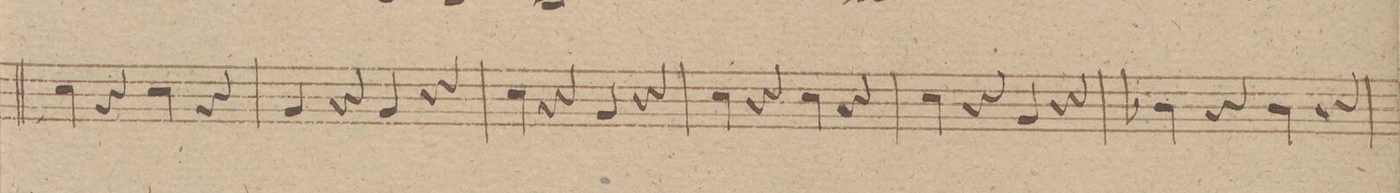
**kern	**dynam
*I"Clarino 2do in E.	*
*clefG2	*
*k[f#c#g#d#]	*
*met(c|)	*
*M2/2	*
4ee\	.
4r	.
4ee\	.
4r	.
=279	=279
4b\	.
4r	.
4b\	.
4r	.
=280	=280
4ee\	.
4r	.
4b\	.
4r	.
=281	=281
4ee\	.
4r	.
4ee\	.
4r	.
=282	=282
4ee\	.
4r	.
4b\	.
4r	.
=283	=283
4ddX\	.
4r	.
4dd\	.
4r	.
=284	=284
*-	*-
